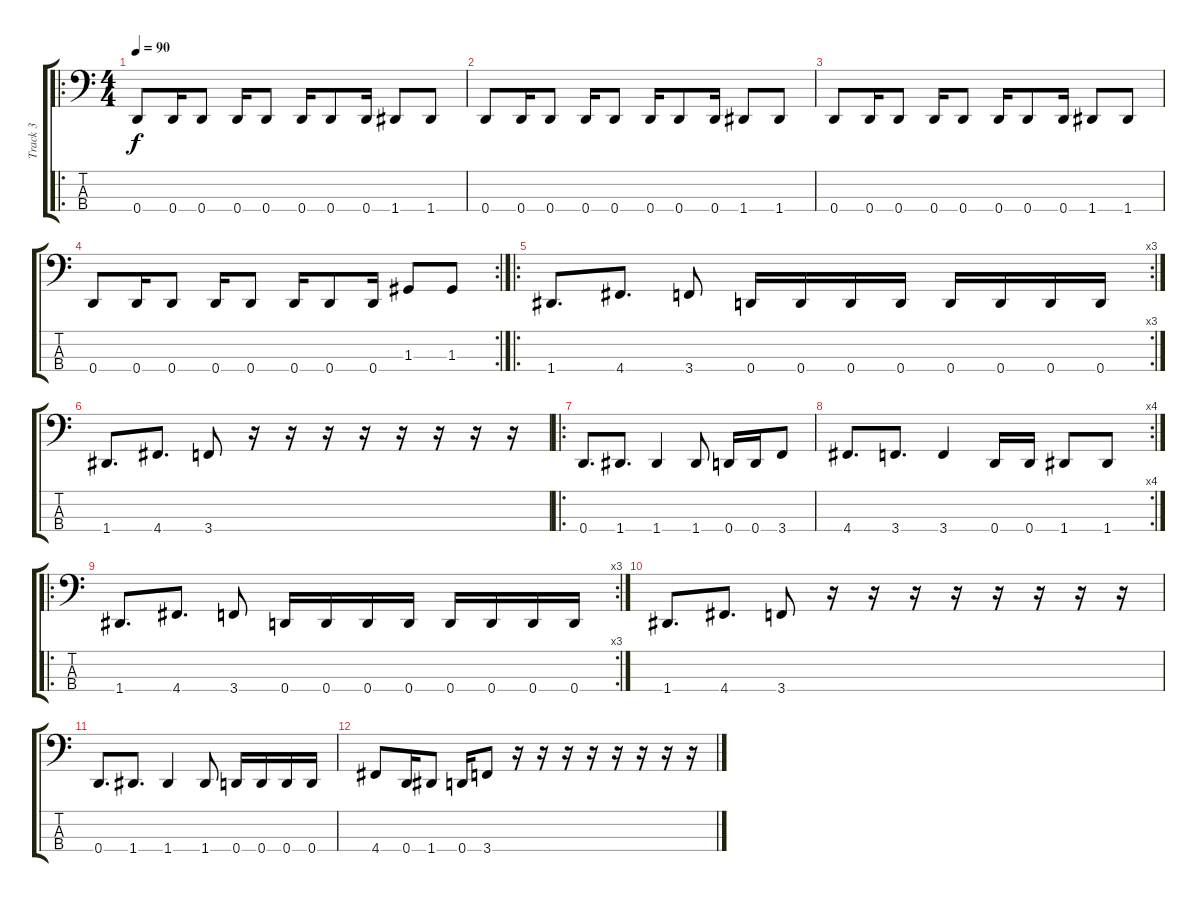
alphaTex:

\track ("Track 3" "Track 3") {instrument electricbasspick}
\staff {score tabs}
\tuning (F2 C2 G1 D1) {hide}
\ro
\ts (4 4)
\tempo 90
\clef f4
\ks c
0.4.8{dy f} 0.4.16 0.4.8 0.4.16 0.4.8 0.4.16 0.4.8 0.4.16 1.4.8 1.4.8 |
0.4.8 0.4.16 0.4.8 0.4.16 0.4.8 0.4.16 0.4.8 0.4.16 1.4.8 1.4.8 |
0.4.8 0.4.16 0.4.8 0.4.16 0.4.8 0.4.16 0.4.8 0.4.16 1.4.8 1.4.8 |
\rc 2
0.4.8 0.4.16 0.4.8 0.4.16 0.4.8 0.4.16 0.4.8 0.4.16 1.3.8 1.3.8 |
\ro
\rc 3
1.4.8{d} 4.4.8{d} 3.4.8 0.4.16 0.4.16 0.4.16 0.4.16 0.4.16 0.4.16 0.4.16 0.4.16 |
1.4.8{d} 4.4.8{d} 3.4.8 r.16 r.16 r.16 r.16 r.16 r.16 r.16 r.16 |
\ro
0.4.8{d} 1.4.8{d} 1.4.4 1.4.8 0.4.16 0.4.16 3.4.8 |
\rc 4
4.4.8{d} 3.4.8{d} 3.4.4 0.4.16 0.4.16 1.4.8 1.4.8 |
\ro
\rc 3
1.4.8{d} 4.4.8{d} 3.4.8 0.4.16 0.4.16 0.4.16 0.4.16 0.4.16 0.4.16 0.4.16 0.4.16 |
1.4.8{d} 4.4.8{d} 3.4.8 r.16 r.16 r.16 r.16 r.16 r.16 r.16 r.16 |
0.4.8{d} 1.4.8{d} 1.4.4 1.4.8 0.4.16 0.4.16 0.4.16 0.4.16 |
4.4.8 0.4.16 1.4.8 0.4.16 3.4.8 r.16 r.16 r.16 r.16 r.16 r.16 r.16 r.16
